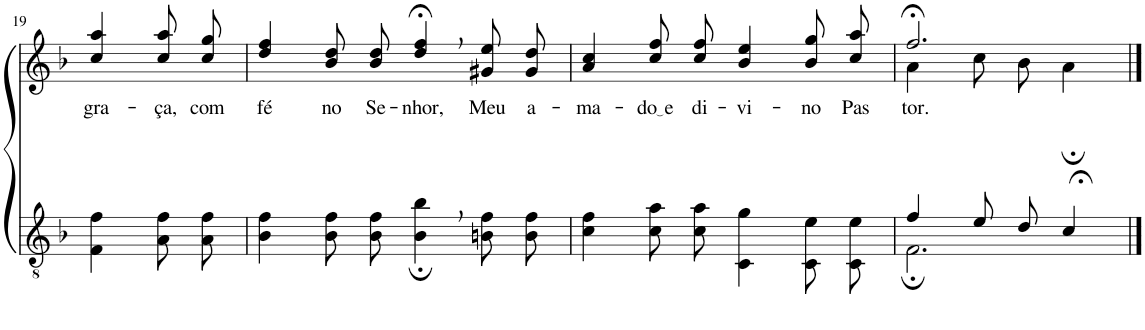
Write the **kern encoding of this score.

**kern	**kern	**text
*part2	*part1	*part1
*staff2	*staff1	*staff1
*I"Parte III e IV	*I"Parte I e II	*
!!LO:PB:g=z
*clefGv2	*clefG2	*
*Trd4c7	*Trd4c7	*
*k[b-]	*k[b-]	*
*M4/4	*M4/4	*
=19	=19	=19
!	!	!LO:LY:b
4F\ 4f\	4cc/ 4aa/	gra-
!	!	!LO:LY:b
8A\ 8f\L	8cc\ 8aa\L	-ça,
!	!	!LO:LY:b
8A\ 8f\J	8cc\ 8gg\J	-com
=20	=20	=20
!	!	!LO:LY:b
4B-\ 4f\	4dd/ 4ff/	fé
!	!	!LO:LY:b
8B-\ 8f\L	8b-\ 8dd\L	no
!	!	!LO:LY:b
8B-\ 8f\J	8b-\ 8dd\J	Se-
!	!	!LO:LY:b
4B-\;, 4b-\;,	4dd/;<, 4ff/;<,	-nhor,
!	!	!LO:LY:b
8Bn\ 8f\L	8g#X\ 8ee\L	Meu
!	!	!LO:LY:b
8B\ 8f\J	8g#\ 8dd\J	a-
=21	=21	=21
!	!	!LO:LY:b
4c\ 4f\	4a/ 4cc/	-ma-
!	!	!LO:LY:b
8c\ 8a\L	8cc\ 8ff\L	do e
!	!	!LO:LY:b
8c\ 8a\J	8cc\ 8ff\J	di-
!	!	!LO:LY:b
4C\ 4g\	4b-/ 4ee/	-vi-
!	!	!LO:LY:b
8C/ 8e/L	8b-\ 8gg\L	-no
!	!	!LO:LY:b
8C/ 8e/J	8cc\ 8aa\J	Pas-
=22	=22	=22
*^	*^	*
!	!	!	!	!LO:LY:b
4f/	2.F;\	2.ff;</	4a\	-tor.
8e/L	.	.	8cc\L	.
8d/J	.	.	8b-\J	.
4c;</	.	.	4a;\	.
*v	*v	*	*	*
*	*v	*v	*
==	==	==
*-	*-	*-
